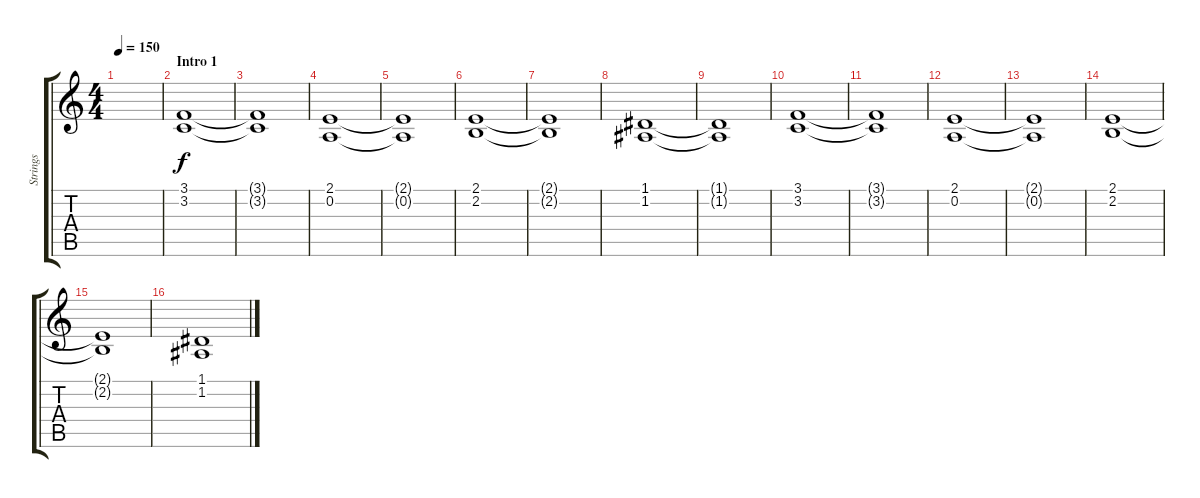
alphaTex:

\track ("Strings" "Strings") {instrument stringensemble1}
\staff {score tabs}
\tuning (D4 A3 F3 C3 G2 D2) {hide}
\ts (4 4)
\tempo 150
\clef g2
\ks c
|
\section ("" "Intro 1")
(3.1 3.2).1 |
(3.1{t} 3.2{t}).1 |
(2.1 0.2).1 |
(2.1{t} 0.2{t}).1 |
(2.1 2.2).1 |
(2.1{t} 2.2{t}).1 |
(1.1 1.2).1 |
(1.1{t} 1.2{t}).1 |
(3.1 3.2).1 |
(3.1{t} 3.2{t}).1 |
(2.1 0.2).1 |
(2.1{t} 0.2{t}).1 |
(2.1 2.2).1 |
(2.1{t} 2.2{t}).1 |
(1.1 1.2).1
